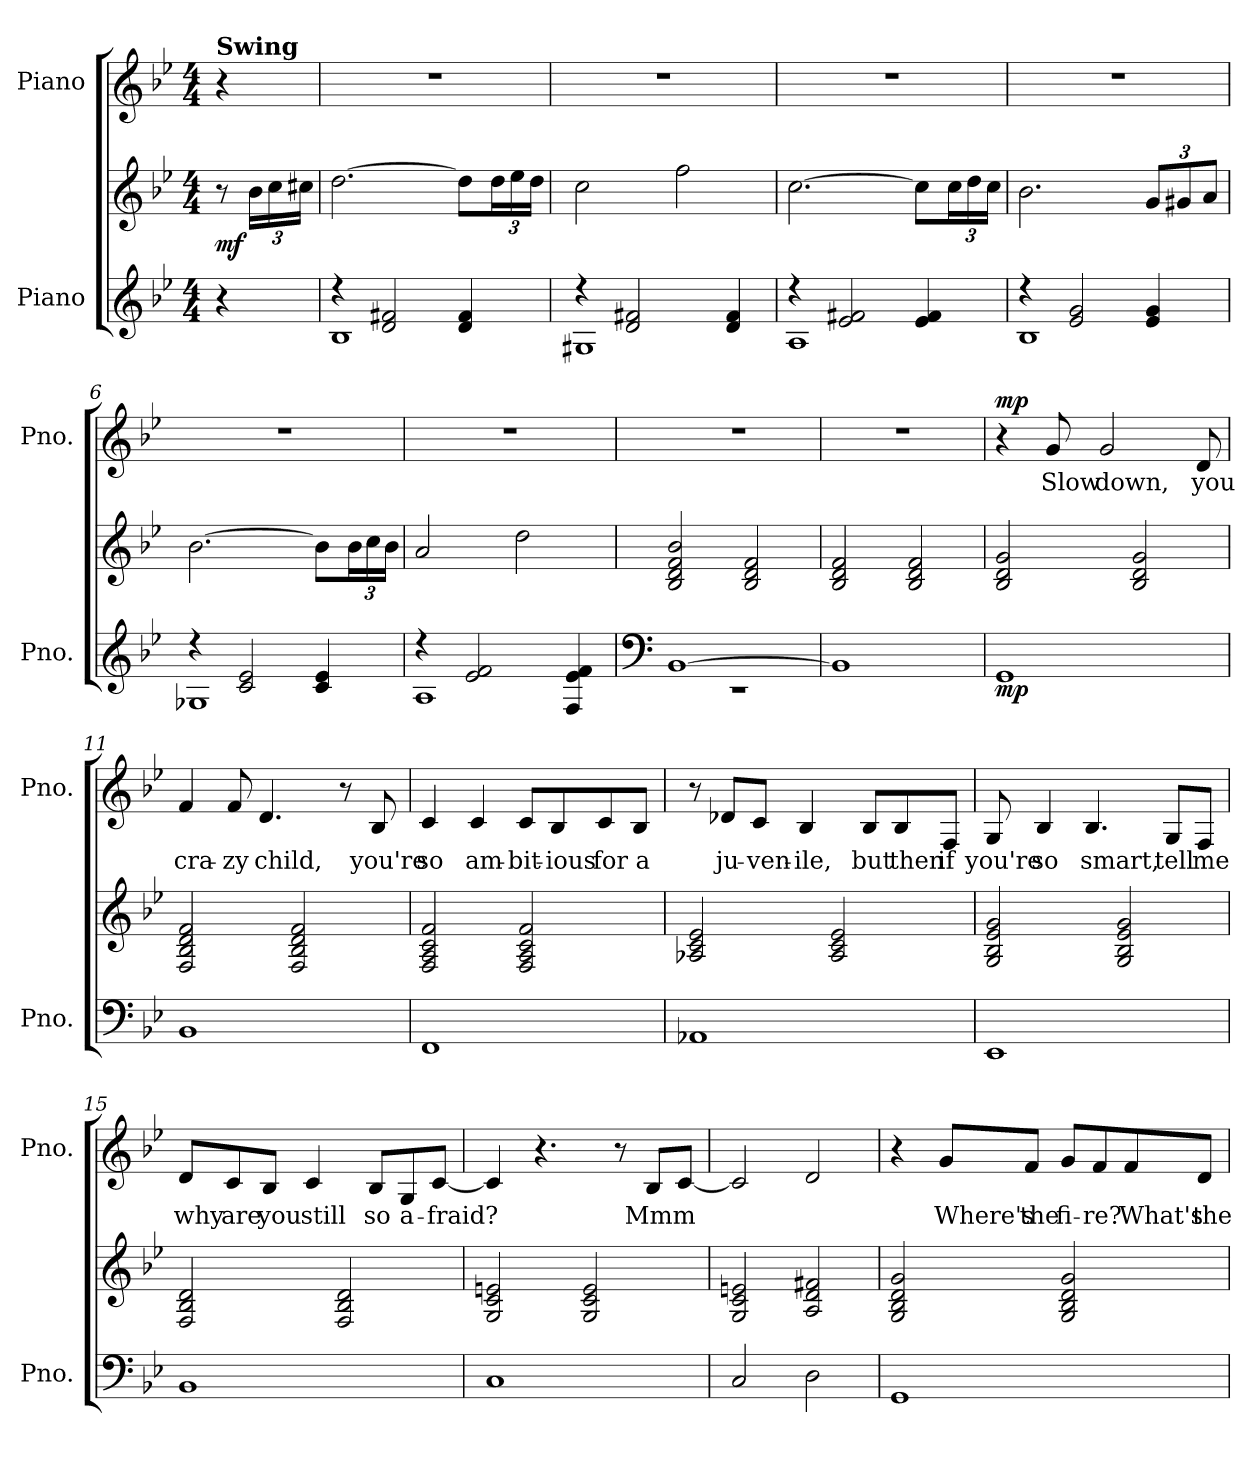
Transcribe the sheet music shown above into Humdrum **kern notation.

**kern	**kern	**dynam	**kern	**text	**dynam
*part2	*part2	*part2	*part1	*part1	*part1
*staff3	*staff2	*staff2/3	*staff1	*staff1	*staff1
*I"Piano	*	*	*I"Piano	*	*
*I'Pno.	*	*	*I'Pno.	*	*
*clefG2	*clefG2	*	*clefG2	*	*
*k[b-e-]	*k[b-e-]	*	*k[b-e-]	*	*
*M4/4	*M4/4	*	*M4/4	*	*
*MM126	*MM126	*	*MM126	*	*
=1	=1	=1	=1	=1	=1
!	!	!	!LO:TX:B:t=Swing	!	!
!	!	!LO:DY:b	!	!	!
4r	8r	mf	4r	.	.
*	*Xbrackettup	*	*	*	*
.	24b-\LL	.	.	.	.
.	24cc\	.	.	.	.
.	24cc#X\JJ	.	.	.	.
=2	=2	=2	=2	=2	=2
*^	*	*	*	*	*
4r	1B-	[2.dd\	.	1r	.	.
2d/ 2f#X/	.	.	.	.	.	.
4d/ 4f#/	.	8dd\L]	.	.	.	.
.	.	24dd\L	.	.	.	.
.	.	24ee-\	.	.	.	.
.	.	24dd\JJ	.	.	.	.
=3	=3	=3	=3	=3	=3	=3
4r	1G#X	2cc\	.	1r	.	.
2d/ 2f#X/	.	.	.	.	.	.
.	.	2ff\	.	.	.	.
4d/ 4f#/	.	.	.	.	.	.
=4	=4	=4	=4	=4	=4	=4
4r	1A	[2.cc\	.	1r	.	.
2e-/ 2f#X/	.	.	.	.	.	.
4e-/ 4f#/	.	8cc\L]	.	.	.	.
.	.	24cc\L	.	.	.	.
.	.	24dd\	.	.	.	.
.	.	24cc\JJ	.	.	.	.
=5	=5	=5	=5	=5	=5	=5
4r	1B-	2.b-\	.	1r	.	.
2e-/ 2g/	.	.	.	.	.	.
4e-/ 4g/	.	12g/L	.	.	.	.
.	.	12g#X/	.	.	.	.
.	.	12a/J	.	.	.	.
=6	=6	=6	=6	=6	=6	=6
4r	1G-X	[2.b-\	.	1r	.	.
2c/ 2e-/	.	.	.	.	.	.
4c/ 4e-/	.	8b-\L]	.	.	.	.
.	.	24b-\L	.	.	.	.
.	.	24cc\	.	.	.	.
.	.	24b-\JJ	.	.	.	.
!!LO:LB:g=z
=7	=7	=7	=7	=7	=7	=7
4r	1A	2a/	.	1r	.	.
2e-/ 2f/	.	.	.	.	.	.
.	.	2dd\	.	.	.	.
4F/ 4e-/ 4f/	.	.	.	.	.	.
=8	=8	=8	=8	=8	=8	=8
*clefF4	*	*	*	*	*	*
[1BB-	1r	2B-/ 2d/ 2f/ 2b-/	.	1r	.	.
.	.	2B-/ 2d/ 2f/	.	.	.	.
*v	*v	*	*	*	*	*
=9	=9	=9	=9	=9	=9
1BB-]	2B-/ 2d/ 2f/	.	1r	.	.
.	2B-/ 2d/ 2f/	.	.	.	.
=10	=10	=10	=10	=10	=10
!	!	!LO:DY:b=2	!	!	!LO:DY:b
1GG	2B-/ 2d/ 2g/	mp	4r	.	mp
!	!	!	!	!LO:LY:b	!
.	.	.	8g/	Slow	.
!	!	!	!	!LO:LY:b	!
.	.	.	2g/	down,	.
.	2B-/ 2d/ 2g/	.	.	.	.
!	!	!	!	!LO:LY:b	!
.	.	.	8d/	you	.
=11	=11	=11	=11	=11	=11
!	!	!	!	!LO:LY:b	!
1BB-	2F/ 2B-/ 2d/ 2f/	.	4f/	cra-	.
!	!	!	!	!LO:LY:b	!
.	.	.	8f/	-zy	.
!	!	!	!	!LO:LY:b	!
.	.	.	4.d/	child,	.
.	2F/ 2B-/ 2d/ 2f/	.	.	.	.
.	.	.	8r	.	.
!	!	!	!	!LO:LY:b	!
.	.	.	8B-/	you're	.
=12	=12	=12	=12	=12	=12
!	!	!	!	!LO:LY:b	!
1FF	2F/ 2A/ 2c/ 2f/	.	4c/	so	.
!	!	!	!	!LO:LY:b	!
.	.	.	4c/	am-	.
!	!	!	!	!LO:LY:b	!
.	2F/ 2A/ 2c/ 2f/	.	8c/L	-bit-	.
!	!	!	!	!LO:LY:b	!
.	.	.	8B-/	-ious	.
!	!	!	!	!LO:LY:b	!
.	.	.	8c/	for	.
!	!	!	!	!LO:LY:b	!
.	.	.	8B-/J	a	.
!!LO:LB:g=z
=13	=13	=13	=13	=13	=13
1AA-X	2A-X/ 2c/ 2e-/	.	8r	.	.
!	!	!	!	!LO:LY:b	!
.	.	.	8d-X/L	ju-	.
!	!	!	!	!LO:LY:b	!
.	.	.	8c/J	-ven-	.
!	!	!	!	!LO:LY:b	!
.	.	.	4B-/	-ile,	.
.	2A-/ 2c/ 2e-/	.	.	.	.
!	!	!	!	!LO:LY:b	!
.	.	.	8B-/L	but	.
!	!	!	!	!LO:LY:b	!
.	.	.	8B-/	then	.
!	!	!	!	!LO:LY:b	!
.	.	.	8F/J	if	.
=14	=14	=14	=14	=14	=14
!	!	!	!	!LO:LY:b	!
1EE-	2G/ 2B-/ 2e-/ 2g/	.	8G/	you're	.
!	!	!	!	!LO:LY:b	!
.	.	.	4B-/	so	.
!	!	!	!	!LO:LY:b	!
.	.	.	4.B-/	smart,	.
.	2G/ 2B-/ 2e-/ 2g/	.	.	.	.
!	!	!	!	!LO:LY:b	!
.	.	.	8G/L	tell	.
!	!	!	!	!LO:LY:b	!
.	.	.	8F/J	me	.
=15	=15	=15	=15	=15	=15
!	!	!	!	!LO:LY:b	!
1BB-	2F/ 2B-/ 2d/	.	8d/L	why	.
!	!	!	!	!LO:LY:b	!
.	.	.	8c/	are	.
!	!	!	!	!LO:LY:b	!
.	.	.	8B-/J	you	.
!	!	!	!	!LO:LY:b	!
.	.	.	4c/	still	.
.	2F/ 2B-/ 2d/	.	.	.	.
!	!	!	!	!LO:LY:b	!
.	.	.	8B-/L	so	.
!	!	!	!	!LO:LY:b	!
.	.	.	8G/	a-	.
!	!	!	!	!LO:LY:b	!
.	.	.	[8c/J	-fraid?	.
!!LO:PB:g=z
=16	=16	=16	=16	=16	=16
1C	2G/ 2c/ 2en/	.	4c/]	.	.
.	.	.	4.r	.	.
.	2G/ 2c/ 2e/	.	.	.	.
.	.	.	8r	.	.
!	!	!	!	!LO:LY:b	!
.	.	.	8B-/L	Mmm	.
.	.	.	[8c/J	.	.
=17	=17	=17	=17	=17	=17
2C/	2G/ 2c/ 2en/	.	2c/]	.	.
2D\	2A/ 2d/ 2f#X/	.	2d/	.	.
=18	=18	=18	=18	=18	=18
1GG	2G/ 2B-/ 2d/ 2g/	.	4r	.	.
!	!	!	!	!LO:LY:b	!
.	.	.	8g/L	Where's	.
!	!	!	!	!LO:LY:b	!
.	.	.	8f/J	the	.
!	!	!	!	!LO:LY:b	!
.	2G/ 2B-/ 2d/ 2g/	.	8g/L	fi-	.
!	!	!	!	!LO:LY:b	!
.	.	.	8f/	-re?	.
!	!	!	!	!LO:LY:b	!
.	.	.	8f/	What's	.
!	!	!	!	!LO:LY:b	!
.	.	.	8d/J	the	.
=	=	=	=	=	=
*-	*-	*-	*-	*-	*-
